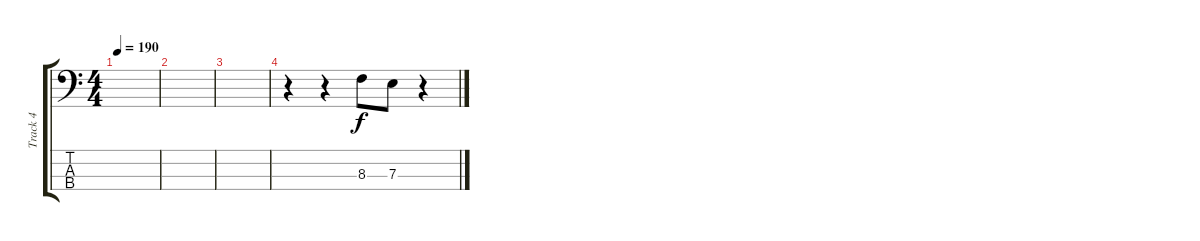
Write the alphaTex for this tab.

\track ("Track 4" "Track 4") {instrument electricbassfinger}
\staff {score tabs}
\tuning (G2 D2 A1 E1) {hide}
\ts (4 4)
\tempo 190
\clef f4
\ks c
|
|
|
r.4 r.4 8.3.8 7.3.8 r.4
